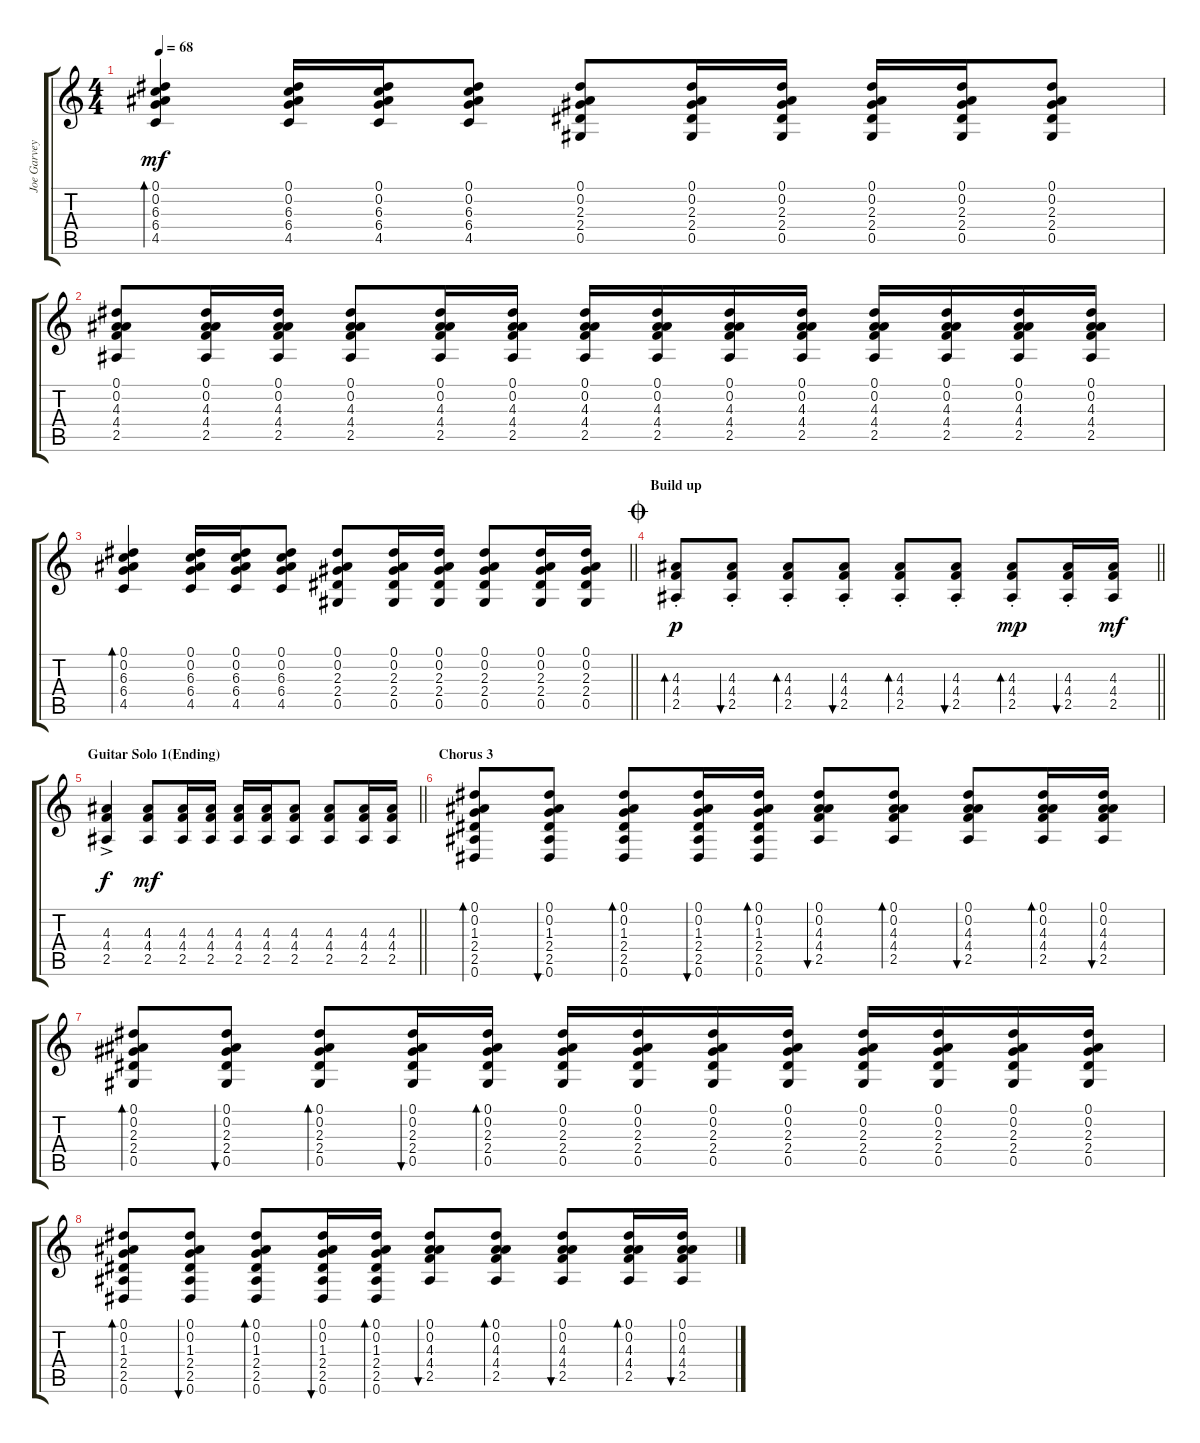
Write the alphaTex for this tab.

\track ("Joe Garvey (Acoustic)" "Joe Garvey") {instrument acousticguitarsteel}
\staff {score tabs}
\tuning (Eb4 Bb3 Gb3 Db3 Ab2 Eb2) {hide}
\ts (4 4)
\tempo 68
\clef g2
\ks c
(0.1 0.2 6.3 6.4 4.5).4{bd 30 dy mf} (0.1 0.2 6.3 6.4 4.5).16 (0.1 0.2 6.3 6.4 4.5).16 (0.1 0.2 6.3 6.4 4.5).8 (0.1 0.2 2.3 2.4 0.5).8 (0.1 0.2 2.3 2.4 0.5).16 (0.1 0.2 2.3 2.4 0.5).16 (0.1 0.2 2.3 2.4 0.5).16 (0.1 0.2 2.3 2.4 0.5).16 (0.1 0.2 2.3 2.4 0.5).8 |
(0.1 0.2 4.3 4.4 2.5).8 (0.1 0.2 4.3 4.4 2.5).16 (0.1 0.2 4.3 4.4 2.5).16 (0.1 0.2 4.3 4.4 2.5).8 (0.1 0.2 4.3 4.4 2.5).16 (0.1 0.2 4.3 4.4 2.5).16 (0.1 0.2 4.3 4.4 2.5).16 (0.1 0.2 4.3 4.4 2.5).16 (0.1 0.2 4.3 4.4 2.5).16 (0.1 0.2 4.3 4.4 2.5).16 (0.1 0.2 4.3 4.4 2.5).16 (0.1 0.2 4.3 4.4 2.5).16 (0.1 0.2 4.3 4.4 2.5).16 (0.1 0.2 4.3 4.4 2.5).16 |
\barLineRight lightlight
(0.1 0.2 6.3 6.4 4.5).4{bd 30} (0.1 0.2 6.3 6.4 4.5).16 (0.1 0.2 6.3 6.4 4.5).16 (0.1 0.2 6.3 6.4 4.5).8 (0.1 0.2 2.3 2.4 0.5).8 (0.1 0.2 2.3 2.4 0.5).16 (0.1 0.2 2.3 2.4 0.5).16 (0.1 0.2 2.3 2.4 0.5).8 (0.1 0.2 2.3 2.4 0.5).16 (0.1 0.2 2.3 2.4 0.5).16 |
\section ("" "Build up")
\jump coda
\barLineRight lightlight
(4.3{st} 4.4{st} 2.5{st}).8{bd 30 dy p} (4.3{st} 4.4{st} 2.5{st}).8{bu 30} (4.3{st} 4.4{st} 2.5{st}).8{bd 30} (4.3{st} 4.4{st} 2.5{st}).8{bu 30} (4.3{st} 4.4{st} 2.5{st}).8{bd 30} (4.3{st} 4.4{st} 2.5{st}).8{bu 30} (4.3{st} 4.4{st} 2.5{st}).8{bd 30 dy mp} (4.3{st} 4.4{st} 2.5{st}).16{bu 30} (4.3 4.4 2.5).16{dy mf} |
\section ("" "Guitar Solo 1(Ending)")
\barLineRight lightlight
(4.3 4.4{ac} 2.5{ac}).4{dy f} (4.3 4.4 2.5).8{dy mf} (4.3 4.4 2.5).16 (4.3 4.4 2.5).16 (4.3 4.4 2.5).16 (4.3 4.4 2.5).16 (4.3 4.4 2.5).8 (4.3 4.4 2.5).8 (4.3 4.4 2.5).16 (4.3 4.4 2.5).16 |
\section ("" "Chorus 3")
(0.1 0.2 1.3 2.4 2.5 0.6).8{bd 30} (0.1 0.2 1.3 2.4 2.5 0.6).8{bu 30} (0.1 0.2 1.3 2.4 2.5 0.6).8{bd 30} (0.1 0.2 1.3 2.4 2.5 0.6).16{bu 30} (0.1 0.2 1.3 2.4 2.5 0.6).16{bd 30} (0.1 0.2 4.3 4.4 2.5).8{bu 30} (0.1 0.2 4.3 4.4 2.5).8{bd 30} (0.1 0.2 4.3 4.4 2.5).8{bu 30} (0.1 0.2 4.3 4.4 2.5).16{bd 30} (0.1 0.2 4.3 4.4 2.5).16{bu 30} |
(0.1 0.2 2.3 2.4 0.5).8{bd 30} (0.1 0.2 2.3 2.4 0.5).8{bu 30} (0.1 0.2 2.3 2.4 0.5).8{bd 30} (0.1 0.2 2.3 2.4 0.5).16{bu 30} (0.1 0.2 2.3 2.4 0.5).16{bd 30} (0.1 0.2 2.3 2.4 0.5).16 (0.1 0.2 2.3 2.4 0.5).16 (0.1 0.2 2.3 2.4 0.5).16 (0.1 0.2 2.3 2.4 0.5).16 (0.1 0.2 2.3 2.4 0.5).16 (0.1 0.2 2.3 2.4 0.5).16 (0.1 0.2 2.3 2.4 0.5).16 (0.1 0.2 2.3 2.4 0.5).16 |
(0.1 0.2 1.3 2.4 2.5 0.6).8{bd 30} (0.1 0.2 1.3 2.4 2.5 0.6).8{bu 30} (0.1 0.2 1.3 2.4 2.5 0.6).8{bd 30} (0.1 0.2 1.3 2.4 2.5 0.6).16{bu 30} (0.1 0.2 1.3 2.4 2.5 0.6).16{bd 30} (0.1 0.2 4.3 4.4 2.5).8{bu 30} (0.1 0.2 4.3 4.4 2.5).8{bd 30} (0.1 0.2 4.3 4.4 2.5).8{bu 30} (0.1 0.2 4.3 4.4 2.5).16{bd 30} (0.1 0.2 4.3 4.4 2.5).16{bu 30}
